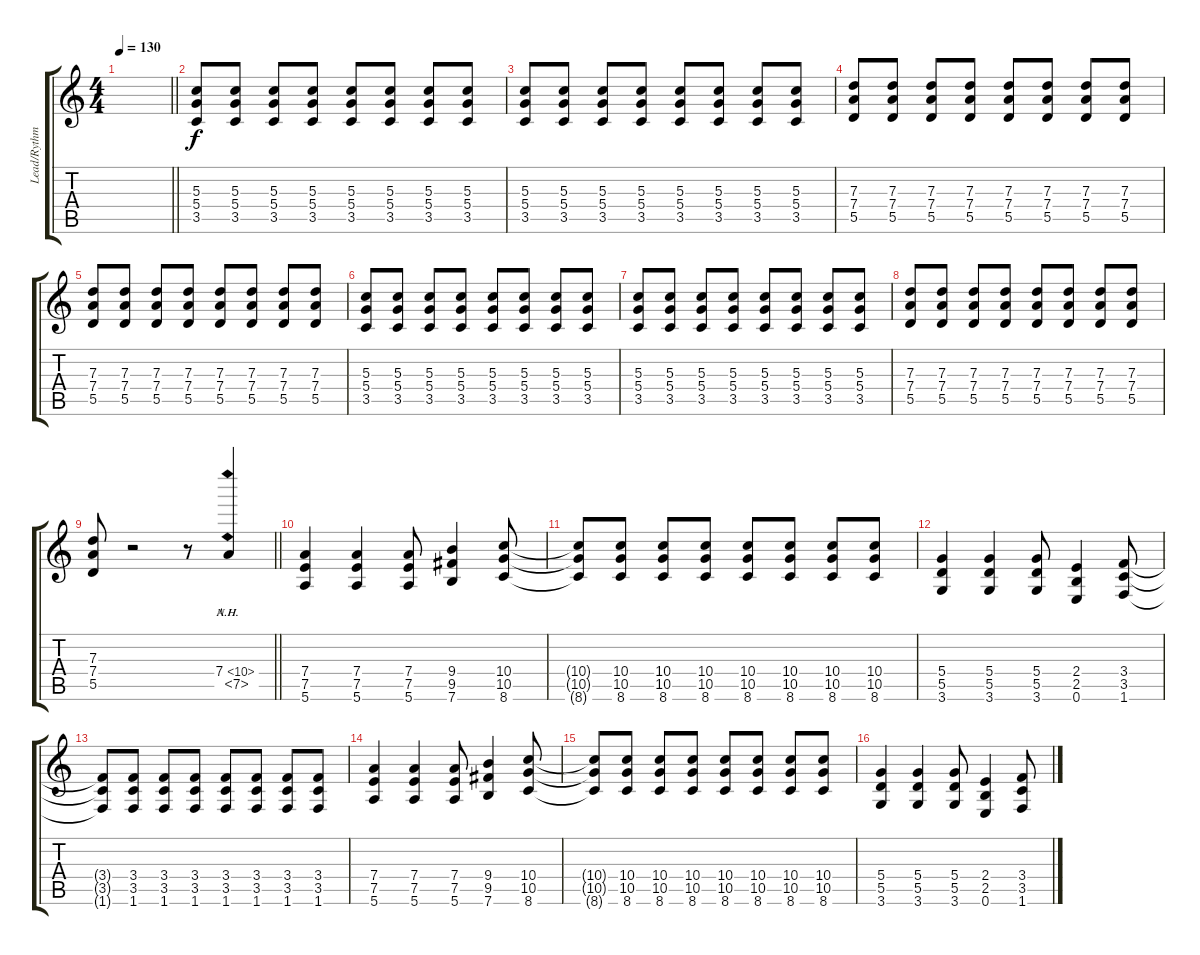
\track ("Lead/Rythm" "Lead/Rythm") {instrument distortionguitar}
\staff {score tabs}
\tuning (E4 B3 G3 D3 A2 E2) {hide}
\ts (4 4)
\tempo 130
\clef g2
\barLineRight lightlight
\ks c
|
(5.3 5.4 3.5).8 (5.3 5.4 3.5).8 (5.3 5.4 3.5).8 (5.3 5.4 3.5).8 (5.3 5.4 3.5).8 (5.3 5.4 3.5).8 (5.3 5.4 3.5).8 (5.3 5.4 3.5).8 |
(5.3 5.4 3.5).8 (5.3 5.4 3.5).8 (5.3 5.4 3.5).8 (5.3 5.4 3.5).8 (5.3 5.4 3.5).8 (5.3 5.4 3.5).8 (5.3 5.4 3.5).8 (5.3 5.4 3.5).8 |
(7.3 7.4 5.5).8 (7.3 7.4 5.5).8 (7.3 7.4 5.5).8 (7.3 7.4 5.5).8 (7.3 7.4 5.5).8 (7.3 7.4 5.5).8 (7.3 7.4 5.5).8 (7.3 7.4 5.5).8 |
(7.3 7.4 5.5).8 (7.3 7.4 5.5).8 (7.3 7.4 5.5).8 (7.3 7.4 5.5).8 (7.3 7.4 5.5).8 (7.3 7.4 5.5).8 (7.3 7.4 5.5).8 (7.3 7.4 5.5).8 |
(5.3 5.4 3.5).8 (5.3 5.4 3.5).8 (5.3 5.4 3.5).8 (5.3 5.4 3.5).8 (5.3 5.4 3.5).8 (5.3 5.4 3.5).8 (5.3 5.4 3.5).8 (5.3 5.4 3.5).8 |
(5.3 5.4 3.5).8 (5.3 5.4 3.5).8 (5.3 5.4 3.5).8 (5.3 5.4 3.5).8 (5.3 5.4 3.5).8 (5.3 5.4 3.5).8 (5.3 5.4 3.5).8 (5.3 5.4 3.5).8 |
(7.3 7.4 5.5).8 (7.3 7.4 5.5).8 (7.3 7.4 5.5).8 (7.3 7.4 5.5).8 (7.3 7.4 5.5).8 (7.3 7.4 5.5).8 (7.3 7.4 5.5).8 (7.3 7.4 5.5).8 |
\barLineRight lightlight
(7.3 7.4 5.5).8 r.2 r.8 (7.4{ah 3} 7.5{nh}).4 |
(7.4 7.5 5.6).4 (7.4 7.5 5.6).4 (7.4 7.5 5.6).8 (9.4 9.5 7.6).4 (10.4 10.5 8.6).8 |
(10.4{t} 10.5{t} 8.6{t}).8 (10.4 10.5 8.6).8 (10.4 10.5 8.6).8 (10.4 10.5 8.6).8 (10.4 10.5 8.6).8 (10.4 10.5 8.6).8 (10.4 10.5 8.6).8 (10.4 10.5 8.6).8 |
(5.4 5.5 3.6).4 (5.4 5.5 3.6).4 (5.4 5.5 3.6).8 (2.4 2.5 0.6).4 (3.4 3.5 1.6).8 |
(3.4{t} 3.5{t} 1.6{t}).8 (3.4 3.5 1.6).8 (3.4 3.5 1.6).8 (3.4 3.5 1.6).8 (3.4 3.5 1.6).8 (3.4 3.5 1.6).8 (3.4 3.5 1.6).8 (3.4 3.5 1.6).8 |
(7.4 7.5 5.6).4 (7.4 7.5 5.6).4 (7.4 7.5 5.6).8 (9.4 9.5 7.6).4 (10.4 10.5 8.6).8 |
(10.4{t} 10.5{t} 8.6{t}).8 (10.4 10.5 8.6).8 (10.4 10.5 8.6).8 (10.4 10.5 8.6).8 (10.4 10.5 8.6).8 (10.4 10.5 8.6).8 (10.4 10.5 8.6).8 (10.4 10.5 8.6).8 |
(5.4 5.5 3.6).4 (5.4 5.5 3.6).4 (5.4 5.5 3.6).8 (2.4 2.5 0.6).4 (3.4 3.5 1.6).8
